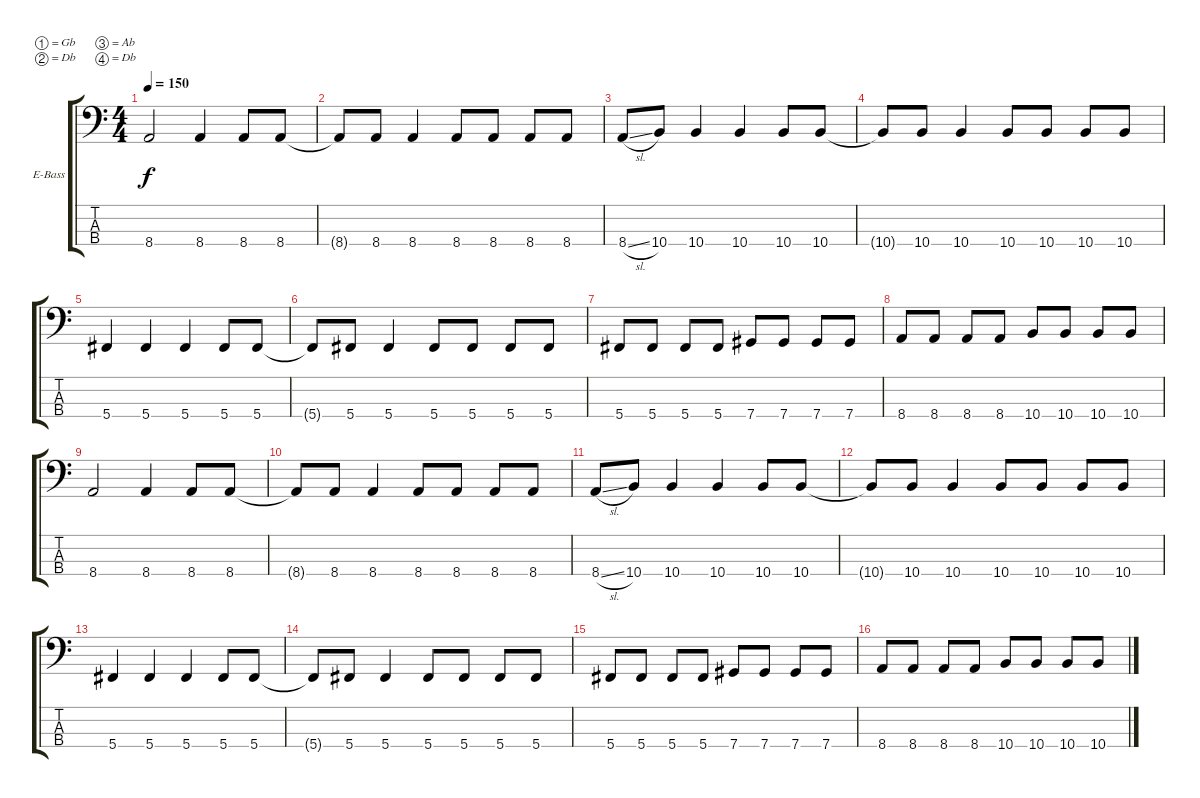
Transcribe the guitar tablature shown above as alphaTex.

\defaultSystemsLayout 4
\bracketExtendMode groupsimilarinstruments
\firstSystemTrackNameOrientation horizontal
\otherSystemsTrackNameOrientation horizontal
\track ("Electric Bass" "E-Bass") {instrument electricbassfinger}
\staff {score tabs}
\tuning (Gb2 Db2 Ab1 Db1)
\ts (4 4)
\tempo 150
\clef f4
\scale
0.208633
\ks c
8.4.2{dy f} 8.4.4 8.4.8 8.4.8 |
\scale
0.269784 8.4{t}.8 8.4.8 8.4.4 8.4.8 8.4.8 8.4.8 8.4.8 |
\scale
0.251799 8.4{sl}.8 10.4.8 10.4.4 10.4.4 10.4.8 10.4.8 |
\scale
0.269784 10.4{t}.8 10.4.8 10.4.4 10.4.8 10.4.8 10.4.8 10.4.8 |
\scale
0.204334 5.4.4 5.4.4 5.4.4 5.4.8 5.4.8 |
\scale
0.273994 5.4{t}.8 5.4.8 5.4.4 5.4.8 5.4.8 5.4.8 5.4.8 |
\scale
0.273994 5.4.8 5.4.8 5.4.8 5.4.8 7.4.8 7.4.8 7.4.8 7.4.8 |
\scale
0.247678 8.4.8 8.4.8 8.4.8 8.4.8 10.4.8 10.4.8 10.4.8 10.4.8 |
\scale
0.208633 8.4.2 8.4.4 8.4.8 8.4.8 |
\scale
0.269784 8.4{t}.8 8.4.8 8.4.4 8.4.8 8.4.8 8.4.8 8.4.8 |
\scale
0.251799 8.4{sl}.8 10.4.8 10.4.4 10.4.4 10.4.8 10.4.8 |
\scale
0.269784 10.4{t}.8 10.4.8 10.4.4 10.4.8 10.4.8 10.4.8 10.4.8 |
\scale
0.204334 5.4.4 5.4.4 5.4.4 5.4.8 5.4.8 |
\scale
0.273994 5.4{t}.8 5.4.8 5.4.4 5.4.8 5.4.8 5.4.8 5.4.8 |
\scale
0.273994 5.4.8 5.4.8 5.4.8 5.4.8 7.4.8 7.4.8 7.4.8 7.4.8 |
\scale
0.247678 8.4.8 8.4.8 8.4.8 8.4.8 10.4.8 10.4.8 10.4.8 10.4.8
